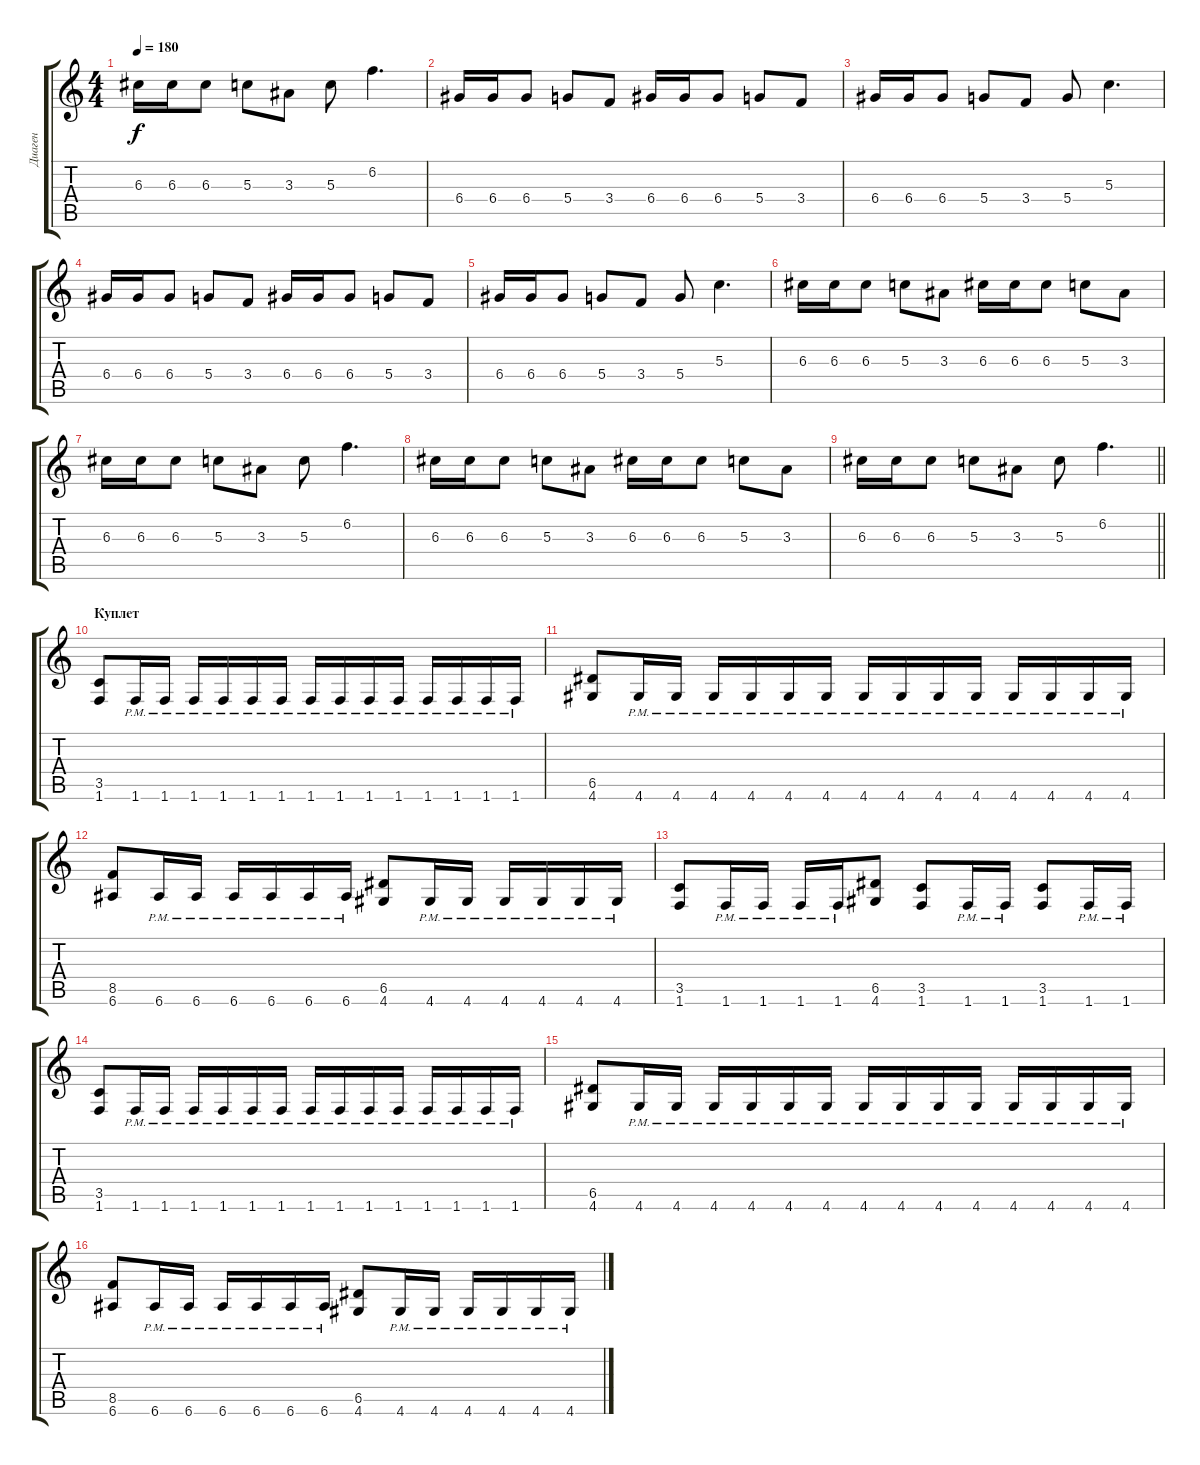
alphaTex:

\track ("Диаген" "Диаген") {instrument overdrivenguitar}
\staff {score tabs}
\tuning (E4 B3 G3 D3 A2 E2) {hide}
\ts (4 4)
\tempo 180
\clef g2
\ks c
6.3.16{dy f} 6.3.16 6.3.8 5.3.8 3.3.8 5.3.8 6.2.4{d} |
6.4.16 6.4.16 6.4.8 5.4.8 3.4.8 6.4.16 6.4.16 6.4.8 5.4.8 3.4.8 |
6.4.16 6.4.16 6.4.8 5.4.8 3.4.8 5.4.8 5.3.4{d} |
6.4.16 6.4.16 6.4.8 5.4.8 3.4.8 6.4.16 6.4.16 6.4.8 5.4.8 3.4.8 |
6.4.16 6.4.16 6.4.8 5.4.8 3.4.8 5.4.8 5.3.4{d} |
6.3.16 6.3.16 6.3.8 5.3.8 3.3.8 6.3.16 6.3.16 6.3.8 5.3.8 3.3.8 |
6.3.16 6.3.16 6.3.8 5.3.8 3.3.8 5.3.8 6.2.4{d} |
6.3.16 6.3.16 6.3.8 5.3.8 3.3.8 6.3.16 6.3.16 6.3.8 5.3.8 3.3.8 |
\barLineRight lightlight
6.3.16 6.3.16 6.3.8 5.3.8 3.3.8 5.3.8 6.2.4{d} |
\section ("" "Куплет")
(3.5 1.6).8 1.6{pm}.16 1.6{pm}.16 1.6{pm}.16 1.6{pm}.16 1.6{pm}.16 1.6{pm}.16 1.6{pm}.16 1.6{pm}.16 1.6{pm}.16 1.6{pm}.16 1.6{pm}.16 1.6{pm}.16 1.6{pm}.16 1.6{pm}.16 |
(6.5 4.6).8 4.6{pm}.16 4.6{pm}.16 4.6{pm}.16 4.6{pm}.16 4.6{pm}.16 4.6{pm}.16 4.6{pm}.16 4.6{pm}.16 4.6{pm}.16 4.6{pm}.16 4.6{pm}.16 4.6{pm}.16 4.6{pm}.16 4.6{pm}.16 |
(8.5 6.6).8 6.6{pm}.16 6.6{pm}.16 6.6{pm}.16 6.6{pm}.16 6.6{pm}.16 6.6{pm}.16 (6.5 4.6).8 4.6{pm}.16 4.6{pm}.16 4.6{pm}.16 4.6{pm}.16 4.6{pm}.16 4.6{pm}.16 |
(3.5 1.6).8 1.6{pm}.16 1.6{pm}.16 1.6{pm}.16 1.6{pm}.16 (6.5 4.6).8 (3.5 1.6).8 1.6{pm}.16 1.6{pm}.16 (3.5 1.6).8 1.6{pm}.16 1.6{pm}.16 |
(3.5 1.6).8 1.6{pm}.16 1.6{pm}.16 1.6{pm}.16 1.6{pm}.16 1.6{pm}.16 1.6{pm}.16 1.6{pm}.16 1.6{pm}.16 1.6{pm}.16 1.6{pm}.16 1.6{pm}.16 1.6{pm}.16 1.6{pm}.16 1.6{pm}.16 |
(6.5 4.6).8 4.6{pm}.16 4.6{pm}.16 4.6{pm}.16 4.6{pm}.16 4.6{pm}.16 4.6{pm}.16 4.6{pm}.16 4.6{pm}.16 4.6{pm}.16 4.6{pm}.16 4.6{pm}.16 4.6{pm}.16 4.6{pm}.16 4.6{pm}.16 |
(8.5 6.6).8 6.6{pm}.16 6.6{pm}.16 6.6{pm}.16 6.6{pm}.16 6.6{pm}.16 6.6{pm}.16 (6.5 4.6).8 4.6{pm}.16 4.6{pm}.16 4.6{pm}.16 4.6{pm}.16 4.6{pm}.16 4.6{pm}.16
